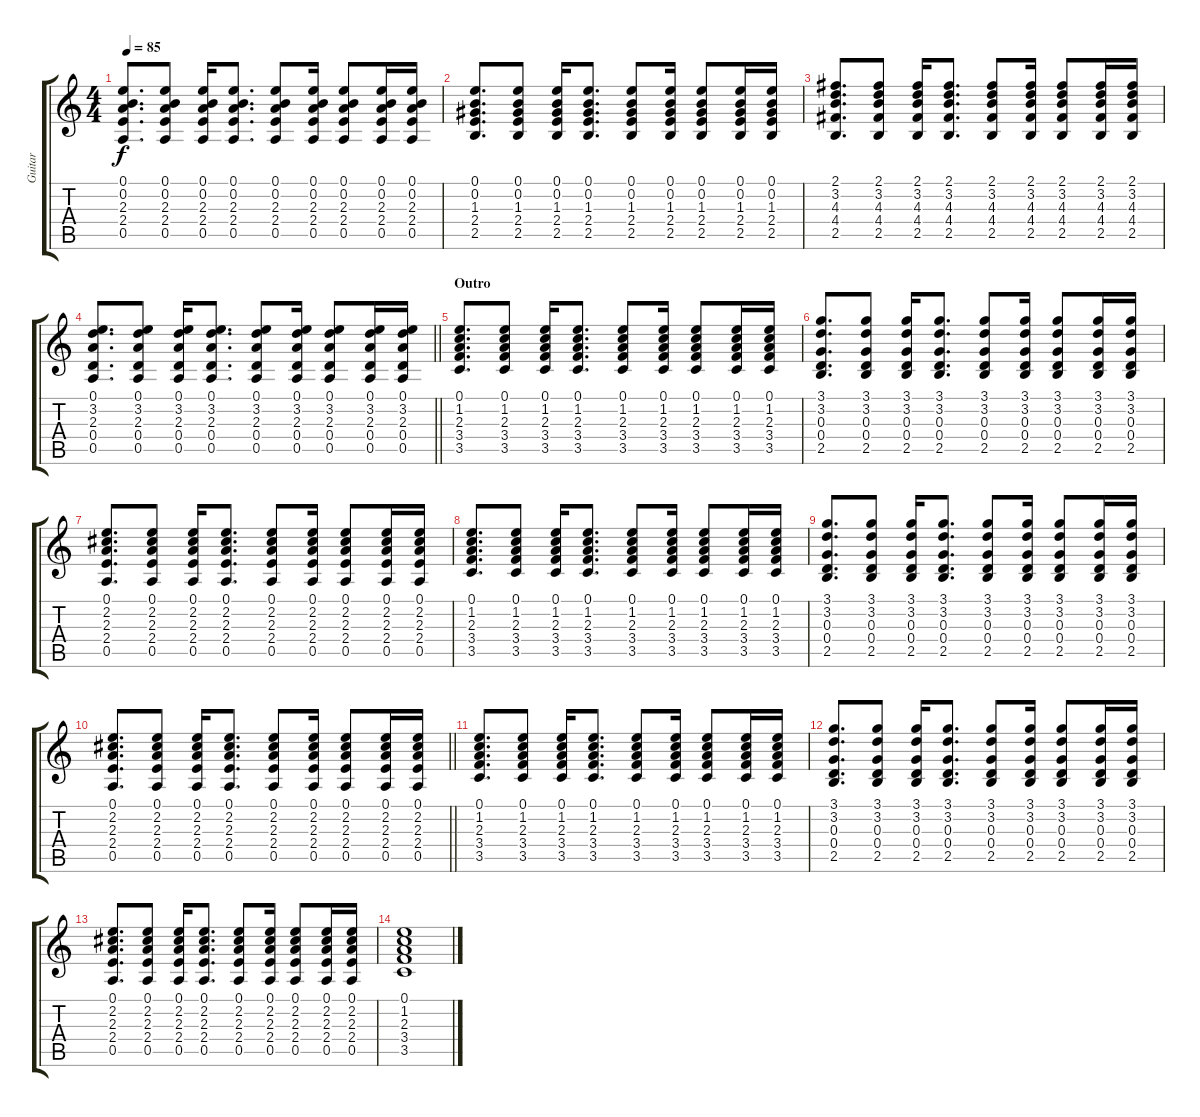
\track ("Guitar" "Guitar") {instrument acousticguitarsteel}
\staff {score tabs}
\tuning (E4 B3 G3 D3 A2 D2) {hide}
\ts (4 4)
\tempo 85
\clef g2
\ks c
(0.1 0.2 2.3 2.4 0.5).8{d dy f} (0.1 0.2 2.3 2.4 0.5).8 (0.1 0.2 2.3 2.4 0.5).16 (0.1 0.2 2.3 2.4 0.5).8{d} (0.1 0.2 2.3 2.4 0.5).8 (0.1 0.2 2.3 2.4 0.5).16 (0.1 0.2 2.3 2.4 0.5).8 (0.1 0.2 2.3 2.4 0.5).16 (0.1 0.2 2.3 2.4 0.5).16 |
(0.1 0.2 1.3 2.4 2.5).8{d} (0.1 0.2 1.3 2.4 2.5).8 (0.1 0.2 1.3 2.4 2.5).16 (0.1 0.2 1.3 2.4 2.5).8{d} (0.1 0.2 1.3 2.4 2.5).8 (0.1 0.2 1.3 2.4 2.5).16 (0.1 0.2 1.3 2.4 2.5).8 (0.1 0.2 1.3 2.4 2.5).16 (0.1 0.2 1.3 2.4 2.5).16 |
(2.1 3.2 4.3 4.4 2.5).8{d} (2.1 3.2 4.3 4.4 2.5).8 (2.1 3.2 4.3 4.4 2.5).16 (2.1 3.2 4.3 4.4 2.5).8{d} (2.1 3.2 4.3 4.4 2.5).8 (2.1 3.2 4.3 4.4 2.5).16 (2.1 3.2 4.3 4.4 2.5).8 (2.1 3.2 4.3 4.4 2.5).16 (2.1 3.2 4.3 4.4 2.5).16 |
\barLineRight lightlight
(0.1 3.2 2.3 0.4 0.5).8{d} (0.1 3.2 2.3 0.4 0.5).8 (0.1 3.2 2.3 0.4 0.5).16 (0.1 3.2 2.3 0.4 0.5).8{d} (0.1 3.2 2.3 0.4 0.5).8 (0.1 3.2 2.3 0.4 0.5).16 (0.1 3.2 2.3 0.4 0.5).8 (0.1 3.2 2.3 0.4 0.5).16 (0.1 3.2 2.3 0.4 0.5).16 |
\section ("" "Outro")
(0.1 1.2 2.3 3.4 3.5).8{d} (0.1 1.2 2.3 3.4 3.5).8 (0.1 1.2 2.3 3.4 3.5).16 (0.1 1.2 2.3 3.4 3.5).8{d} (0.1 1.2 2.3 3.4 3.5).8 (0.1 1.2 2.3 3.4 3.5).16 (0.1 1.2 2.3 3.4 3.5).8 (0.1 1.2 2.3 3.4 3.5).16 (0.1 1.2 2.3 3.4 3.5).16 |
(3.1 3.2 0.3 0.4 2.5).8{d} (3.1 3.2 0.3 0.4 2.5).8 (3.1 3.2 0.3 0.4 2.5).16 (3.1 3.2 0.3 0.4 2.5).8{d} (3.1 3.2 0.3 0.4 2.5).8 (3.1 3.2 0.3 0.4 2.5).16 (3.1 3.2 0.3 0.4 2.5).8 (3.1 3.2 0.3 0.4 2.5).16 (3.1 3.2 0.3 0.4 2.5).16 |
(0.1 2.2 2.3 2.4 0.5).8{d} (0.1 2.2 2.3 2.4 0.5).8 (0.1 2.2 2.3 2.4 0.5).16 (0.1 2.2 2.3 2.4 0.5).8{d} (0.1 2.2 2.3 2.4 0.5).8 (0.1 2.2 2.3 2.4 0.5).16 (0.1 2.2 2.3 2.4 0.5).8 (0.1 2.2 2.3 2.4 0.5).16 (0.1 2.2 2.3 2.4 0.5).16 |
(0.1 1.2 2.3 3.4 3.5).8{d} (0.1 1.2 2.3 3.4 3.5).8 (0.1 1.2 2.3 3.4 3.5).16 (0.1 1.2 2.3 3.4 3.5).8{d} (0.1 1.2 2.3 3.4 3.5).8 (0.1 1.2 2.3 3.4 3.5).16 (0.1 1.2 2.3 3.4 3.5).8 (0.1 1.2 2.3 3.4 3.5).16 (0.1 1.2 2.3 3.4 3.5).16 |
(3.1 3.2 0.3 0.4 2.5).8{d} (3.1 3.2 0.3 0.4 2.5).8 (3.1 3.2 0.3 0.4 2.5).16 (3.1 3.2 0.3 0.4 2.5).8{d} (3.1 3.2 0.3 0.4 2.5).8 (3.1 3.2 0.3 0.4 2.5).16 (3.1 3.2 0.3 0.4 2.5).8 (3.1 3.2 0.3 0.4 2.5).16 (3.1 3.2 0.3 0.4 2.5).16 |
\barLineRight lightlight
(0.1 2.2 2.3 2.4 0.5).8{d} (0.1 2.2 2.3 2.4 0.5).8 (0.1 2.2 2.3 2.4 0.5).16 (0.1 2.2 2.3 2.4 0.5).8{d} (0.1 2.2 2.3 2.4 0.5).8 (0.1 2.2 2.3 2.4 0.5).16 (0.1 2.2 2.3 2.4 0.5).8 (0.1 2.2 2.3 2.4 0.5).16 (0.1 2.2 2.3 2.4 0.5).16 |
\section ("" "")
(0.1 1.2 2.3 3.4 3.5).8{d} (0.1 1.2 2.3 3.4 3.5).8 (0.1 1.2 2.3 3.4 3.5).16 (0.1 1.2 2.3 3.4 3.5).8{d} (0.1 1.2 2.3 3.4 3.5).8 (0.1 1.2 2.3 3.4 3.5).16 (0.1 1.2 2.3 3.4 3.5).8 (0.1 1.2 2.3 3.4 3.5).16 (0.1 1.2 2.3 3.4 3.5).16 |
(3.1 3.2 0.3 0.4 2.5).8{d} (3.1 3.2 0.3 0.4 2.5).8 (3.1 3.2 0.3 0.4 2.5).16 (3.1 3.2 0.3 0.4 2.5).8{d} (3.1 3.2 0.3 0.4 2.5).8 (3.1 3.2 0.3 0.4 2.5).16 (3.1 3.2 0.3 0.4 2.5).8 (3.1 3.2 0.3 0.4 2.5).16 (3.1 3.2 0.3 0.4 2.5).16 |
(0.1 2.2 2.3 2.4 0.5).8{d} (0.1 2.2 2.3 2.4 0.5).8 (0.1 2.2 2.3 2.4 0.5).16 (0.1 2.2 2.3 2.4 0.5).8{d} (0.1 2.2 2.3 2.4 0.5).8 (0.1 2.2 2.3 2.4 0.5).16 (0.1 2.2 2.3 2.4 0.5).8 (0.1 2.2 2.3 2.4 0.5).16 (0.1 2.2 2.3 2.4 0.5).16 |
(0.1 1.2 2.3 3.4 3.5).1
